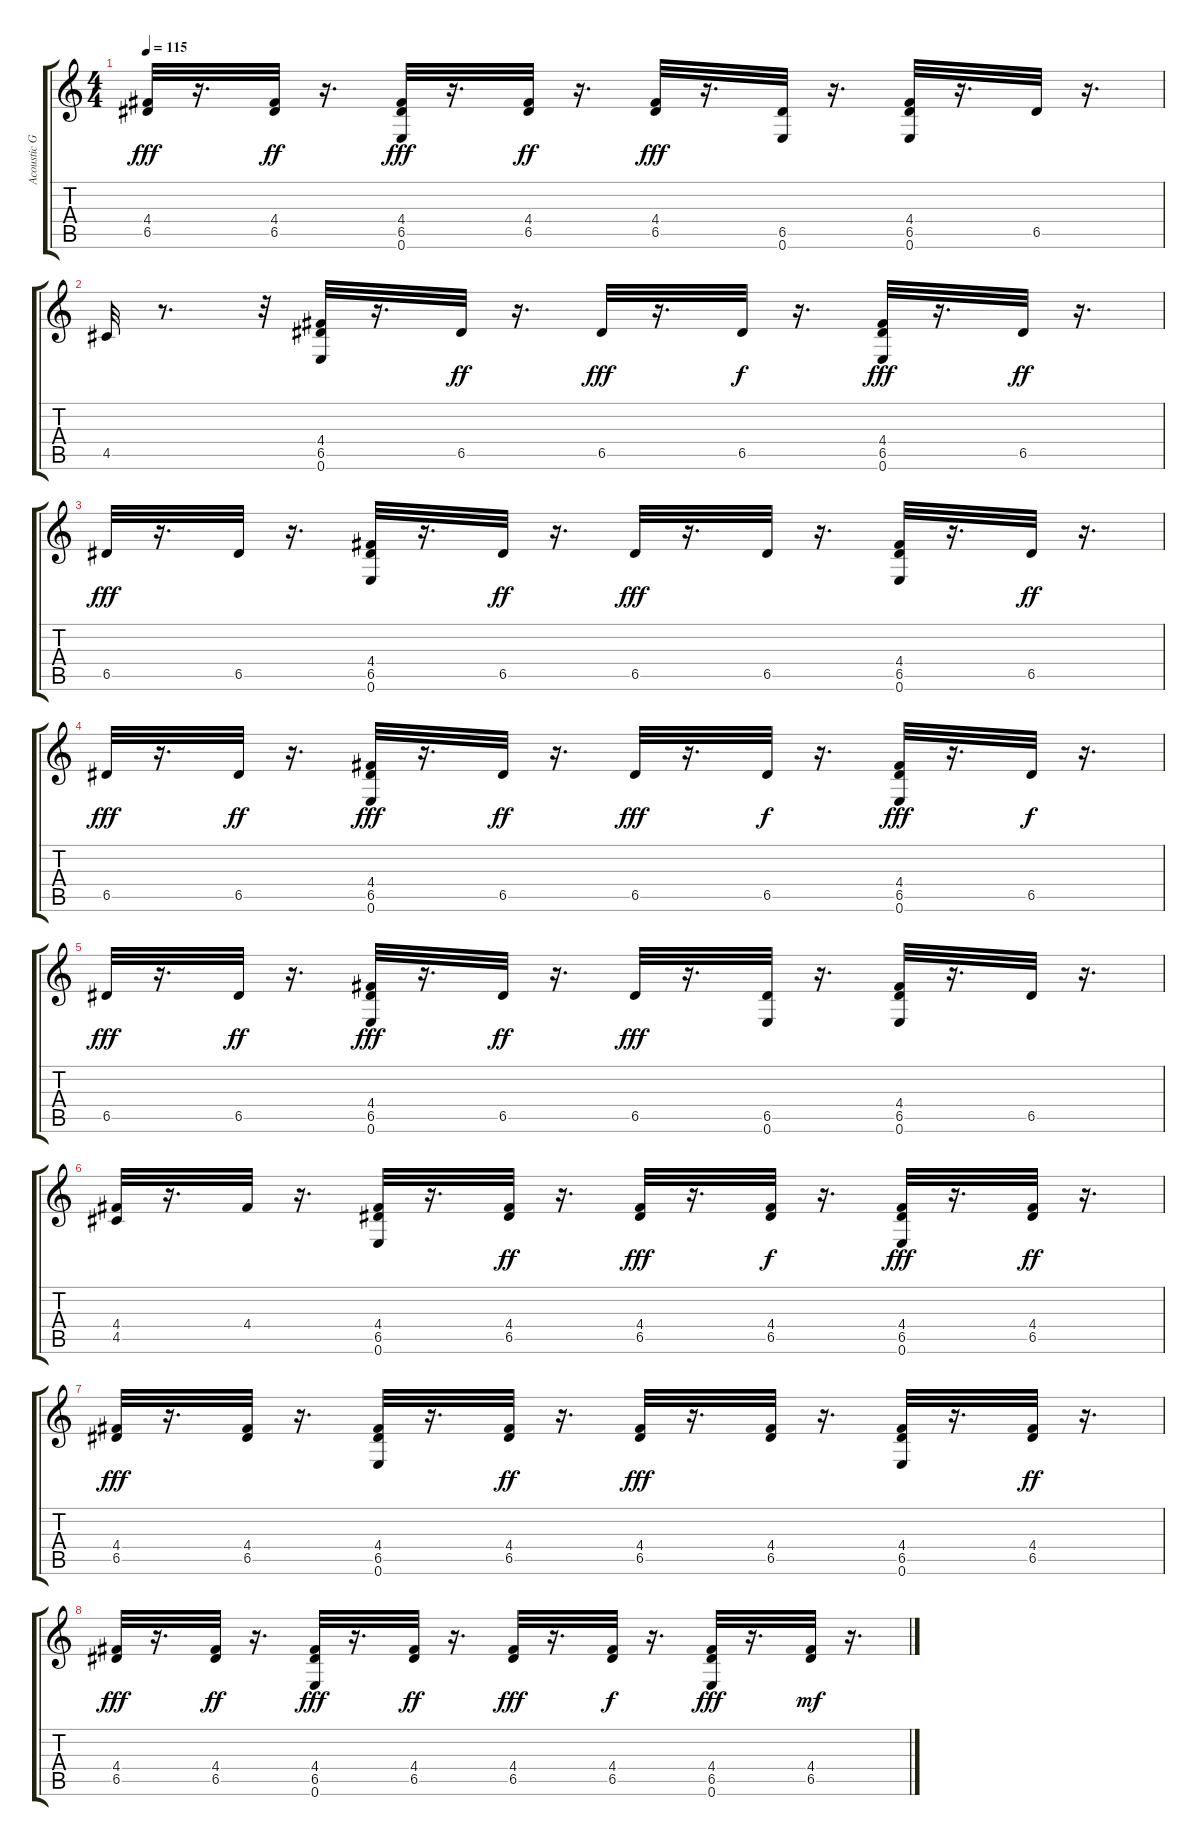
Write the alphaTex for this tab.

\track ("Acoustic Guitar" "Acoustic G") {instrument acousticguitarsteel}
\staff {score tabs}
\tuning (E4 B3 G3 D3 A2 E2) {hide}
\ts (4 4)
\tempo 115
\clef g2
\ks c
(4.4 6.5).32{dy fff} r.16{d} (4.4 6.5).32{dy ff} r.16{d} (4.4 6.5 0.6).32{dy fff} r.16{d} (4.4 6.5).32{dy ff} r.16{d} (4.4 6.5).32{dy fff} r.16{d} (6.5 0.6).32 r.16{d} (4.4 6.5 0.6).32 r.16{d} 6.5.32 r.16{d} |
4.5.32 r.8{d} r.32 (4.4 6.5 0.6).32 r.16{d} 6.5.32{dy ff} r.16{d} 6.5.32{dy fff} r.16{d} 6.5.32{dy f} r.16{d} (4.4 6.5 0.6).32{dy fff} r.16{d} 6.5.32{dy ff} r.16{d} |
6.5.32{dy fff} r.16{d} 6.5.32 r.16{d} (4.4 6.5 0.6).32 r.16{d} 6.5.32{dy ff} r.16{d} 6.5.32{dy fff} r.16{d} 6.5.32 r.16{d} (4.4 6.5 0.6).32 r.16{d} 6.5.32{dy ff} r.16{d} |
6.5.32{dy fff} r.16{d} 6.5.32{dy ff} r.16{d} (4.4 6.5 0.6).32{dy fff} r.16{d} 6.5.32{dy ff} r.16{d} 6.5.32{dy fff} r.16{d} 6.5.32{dy f} r.16{d} (4.4 6.5 0.6).32{dy fff} r.16{d} 6.5.32{dy f} r.16{d} |
6.5.32{dy fff} r.16{d} 6.5.32{dy ff} r.16{d} (4.4 6.5 0.6).32{dy fff} r.16{d} 6.5.32{dy ff} r.16{d} 6.5.32{dy fff} r.16{d} (6.5 0.6).32 r.16{d} (4.4 6.5 0.6).32 r.16{d} 6.5.32 r.16{d} |
(4.4 4.5).32 r.16{d} 4.4.32 r.16{d} (4.4 6.5 0.6).32 r.16{d} (4.4 6.5).32{dy ff} r.16{d} (4.4 6.5).32{dy fff} r.16{d} (4.4 6.5).32{dy f} r.16{d} (4.4 6.5 0.6).32{dy fff} r.16{d} (4.4 6.5).32{dy ff} r.16{d} |
(4.4 6.5).32{dy fff} r.16{d} (4.4 6.5).32 r.16{d} (4.4 6.5 0.6).32 r.16{d} (4.4 6.5).32{dy ff} r.16{d} (4.4 6.5).32{dy fff} r.16{d} (4.4 6.5).32 r.16{d} (4.4 6.5 0.6).32 r.16{d} (4.4 6.5).32{dy ff} r.16{d} |
(4.4 6.5).32{dy fff} r.16{d} (4.4 6.5).32{dy ff} r.16{d} (4.4 6.5 0.6).32{dy fff} r.16{d} (4.4 6.5).32{dy ff} r.16{d} (4.4 6.5).32{dy fff} r.16{d} (4.4 6.5).32{dy f} r.16{d} (4.4 6.5 0.6).32{dy fff} r.16{d} (4.4 6.5).32{dy mf} r.16{d}
